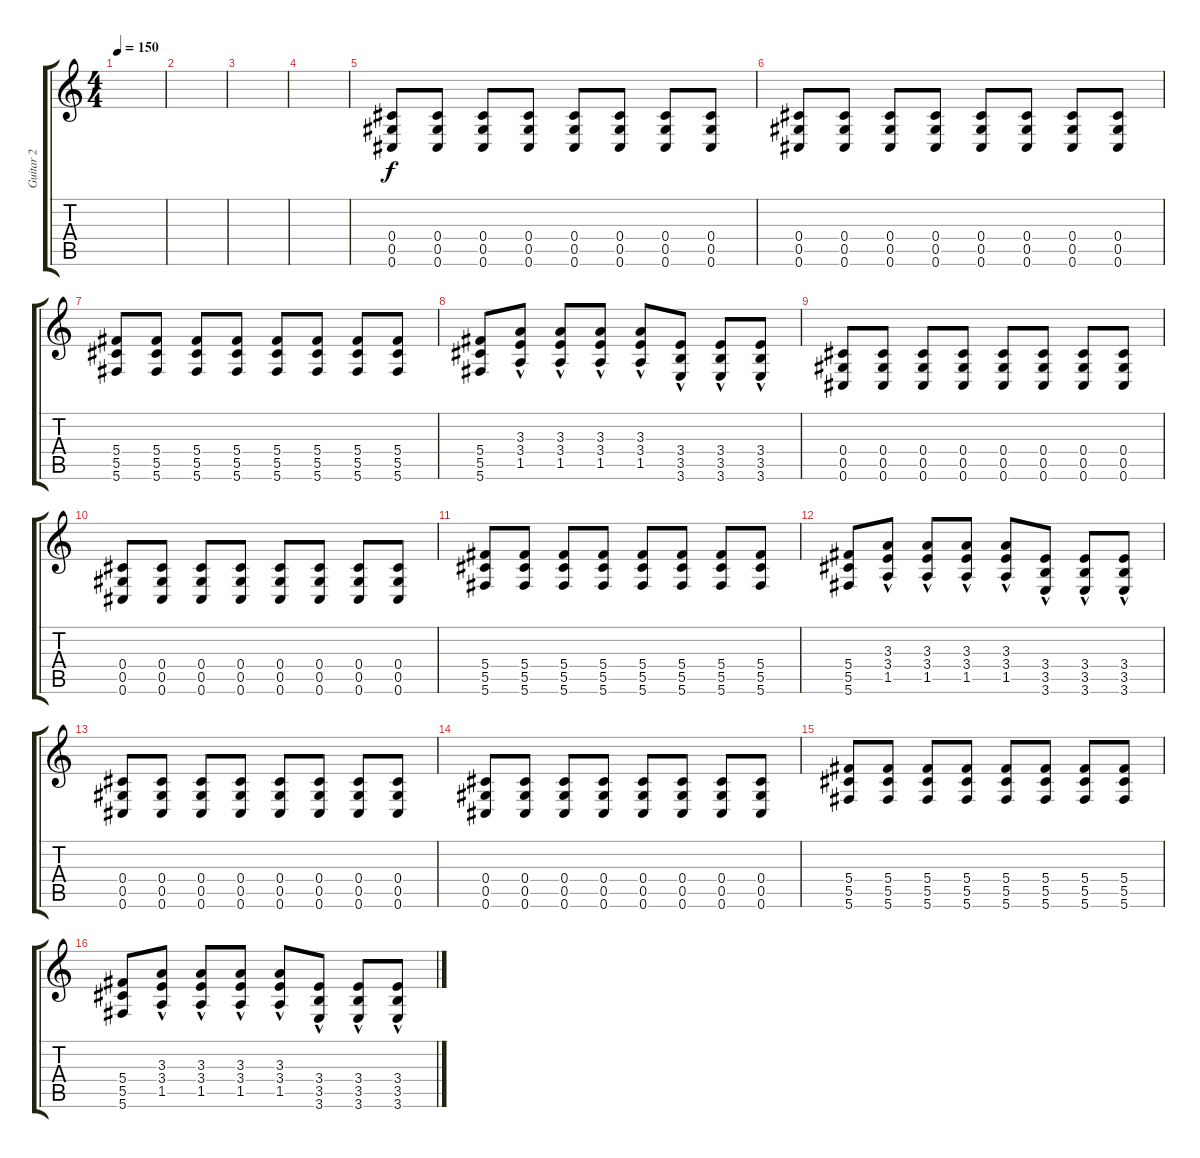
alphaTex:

\track ("Guitar 2" "Guitar 2") {instrument acousticguitarsteel}
\staff {score tabs}
\tuning (Eb4 Bb3 Gb3 Db3 Ab2 Db2) {hide}
\ts (4 4)
\tempo 150
\clef g2
\ks c
|
|
|
|
(0.4 0.5 0.6).8 (0.4 0.5 0.6).8 (0.4 0.5 0.6).8 (0.4 0.5 0.6).8 (0.4 0.5 0.6).8 (0.4 0.5 0.6).8 (0.4 0.5 0.6).8 (0.4 0.5 0.6).8 |
(0.4 0.5 0.6).8 (0.4 0.5 0.6).8 (0.4 0.5 0.6).8 (0.4 0.5 0.6).8 (0.4 0.5 0.6).8 (0.4 0.5 0.6).8 (0.4 0.5 0.6).8 (0.4 0.5 0.6).8 |
(5.4 5.5 5.6).8 (5.4 5.5 5.6).8 (5.4 5.5 5.6).8 (5.4 5.5 5.6).8 (5.4 5.5 5.6).8 (5.4 5.5 5.6).8 (5.4 5.5 5.6).8 (5.4 5.5 5.6).8 |
(5.4 5.5 5.6).8 (3.3{hac} 3.4{hac} 1.5{hac}).8 (3.3{hac} 3.4{hac} 1.5{hac}).8 (3.3{hac} 3.4{hac} 1.5{hac}).8 (3.3{hac} 3.4{hac} 1.5{hac}).8 (3.4{hac} 3.5{hac} 3.6{hac}).8 (3.4{hac} 3.5{hac} 3.6{hac}).8 (3.4{hac} 3.5{hac} 3.6{hac}).8 |
(0.4 0.5 0.6).8 (0.4 0.5 0.6).8 (0.4 0.5 0.6).8 (0.4 0.5 0.6).8 (0.4 0.5 0.6).8 (0.4 0.5 0.6).8 (0.4 0.5 0.6).8 (0.4 0.5 0.6).8 |
(0.4 0.5 0.6).8 (0.4 0.5 0.6).8 (0.4 0.5 0.6).8 (0.4 0.5 0.6).8 (0.4 0.5 0.6).8 (0.4 0.5 0.6).8 (0.4 0.5 0.6).8 (0.4 0.5 0.6).8 |
(5.4 5.5 5.6).8 (5.4 5.5 5.6).8 (5.4 5.5 5.6).8 (5.4 5.5 5.6).8 (5.4 5.5 5.6).8 (5.4 5.5 5.6).8 (5.4 5.5 5.6).8 (5.4 5.5 5.6).8 |
(5.4 5.5 5.6).8 (3.3{hac} 3.4{hac} 1.5{hac}).8 (3.3{hac} 3.4{hac} 1.5{hac}).8 (3.3{hac} 3.4{hac} 1.5{hac}).8 (3.3{hac} 3.4{hac} 1.5{hac}).8 (3.4{hac} 3.5{hac} 3.6{hac}).8 (3.4{hac} 3.5{hac} 3.6{hac}).8 (3.4{hac} 3.5{hac} 3.6{hac}).8 |
(0.4 0.5 0.6).8 (0.4 0.5 0.6).8 (0.4 0.5 0.6).8 (0.4 0.5 0.6).8 (0.4 0.5 0.6).8 (0.4 0.5 0.6).8 (0.4 0.5 0.6).8 (0.4 0.5 0.6).8 |
(0.4 0.5 0.6).8 (0.4 0.5 0.6).8 (0.4 0.5 0.6).8 (0.4 0.5 0.6).8 (0.4 0.5 0.6).8 (0.4 0.5 0.6).8 (0.4 0.5 0.6).8 (0.4 0.5 0.6).8 |
(5.4 5.5 5.6).8 (5.4 5.5 5.6).8 (5.4 5.5 5.6).8 (5.4 5.5 5.6).8 (5.4 5.5 5.6).8 (5.4 5.5 5.6).8 (5.4 5.5 5.6).8 (5.4 5.5 5.6).8 |
(5.4 5.5 5.6).8 (3.3{hac} 3.4{hac} 1.5{hac}).8 (3.3{hac} 3.4{hac} 1.5{hac}).8 (3.3{hac} 3.4{hac} 1.5{hac}).8 (3.3{hac} 3.4{hac} 1.5{hac}).8 (3.4{hac} 3.5{hac} 3.6{hac}).8 (3.4{hac} 3.5{hac} 3.6{hac}).8 (3.4{hac} 3.5{hac} 3.6{hac}).8
